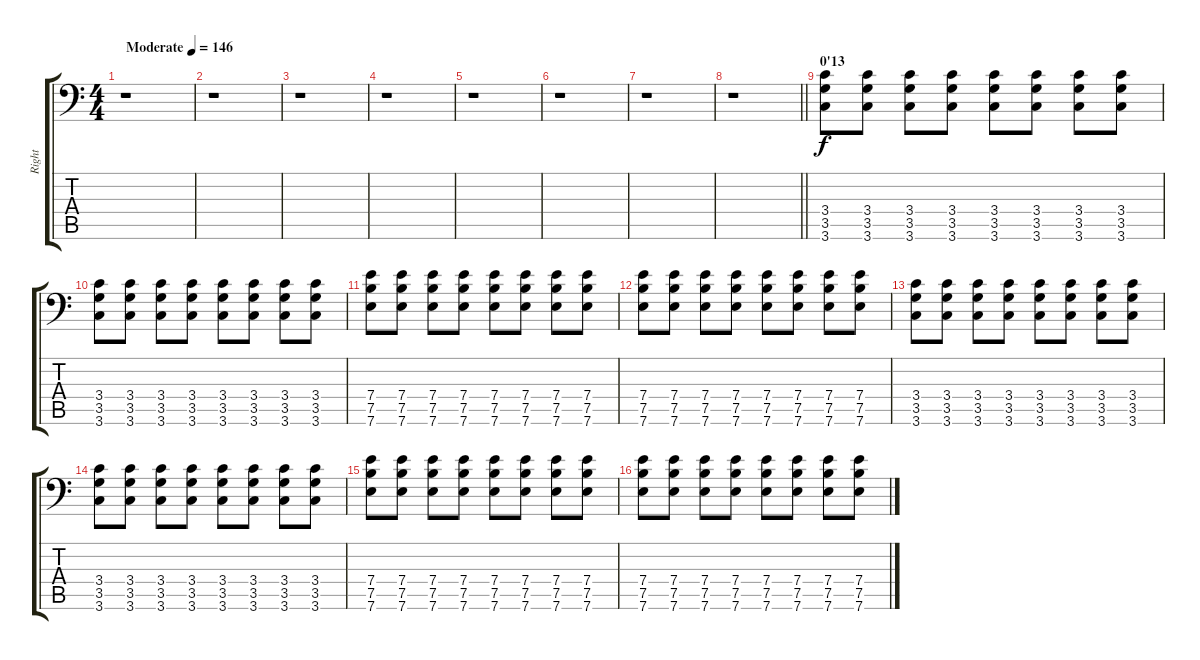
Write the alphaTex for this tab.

\track ("Right" "Right") {instrument distortionguitar}
\staff {score tabs}
\tuning (B3 Gb3 D3 A2 E2 A1) {hide}
\ts (4 4)
\tempo (146 "Moderate")
\clef f4
\ks c
r.1{dy f instrument distortionguitar} |
r.1 |
r.1 |
r.1 |
r.1 |
r.1 |
r.1 |
\barLineRight lightlight
r.1 |
\section ("" "0'13")
(3.4 3.5 3.6).8 (3.4 3.5 3.6).8 (3.4 3.5 3.6).8 (3.4 3.5 3.6).8 (3.4 3.5 3.6).8 (3.4 3.5 3.6).8 (3.4 3.5 3.6).8 (3.4 3.5 3.6).8 |
(3.4 3.5 3.6).8 (3.4 3.5 3.6).8 (3.4 3.5 3.6).8 (3.4 3.5 3.6).8 (3.4 3.5 3.6).8 (3.4 3.5 3.6).8 (3.4 3.5 3.6).8 (3.4 3.5 3.6).8 |
(7.4 7.5 7.6).8 (7.4 7.5 7.6).8 (7.4 7.5 7.6).8 (7.4 7.5 7.6).8 (7.4 7.5 7.6).8 (7.4 7.5 7.6).8 (7.4 7.5 7.6).8 (7.4 7.5 7.6).8 |
(7.4 7.5 7.6).8 (7.4 7.5 7.6).8 (7.4 7.5 7.6).8 (7.4 7.5 7.6).8 (7.4 7.5 7.6).8 (7.4 7.5 7.6).8 (7.4 7.5 7.6).8 (7.4 7.5 7.6).8 |
(3.4 3.5 3.6).8 (3.4 3.5 3.6).8 (3.4 3.5 3.6).8 (3.4 3.5 3.6).8 (3.4 3.5 3.6).8 (3.4 3.5 3.6).8 (3.4 3.5 3.6).8 (3.4 3.5 3.6).8 |
(3.4 3.5 3.6).8 (3.4 3.5 3.6).8 (3.4 3.5 3.6).8 (3.4 3.5 3.6).8 (3.4 3.5 3.6).8 (3.4 3.5 3.6).8 (3.4 3.5 3.6).8 (3.4 3.5 3.6).8 |
(7.4 7.5 7.6).8 (7.4 7.5 7.6).8 (7.4 7.5 7.6).8 (7.4 7.5 7.6).8 (7.4 7.5 7.6).8 (7.4 7.5 7.6).8 (7.4 7.5 7.6).8 (7.4 7.5 7.6).8 |
(7.4 7.5 7.6).8 (7.4 7.5 7.6).8 (7.4 7.5 7.6).8 (7.4 7.5 7.6).8 (7.4 7.5 7.6).8 (7.4 7.5 7.6).8 (7.4 7.5 7.6).8 (7.4 7.5 7.6).8
